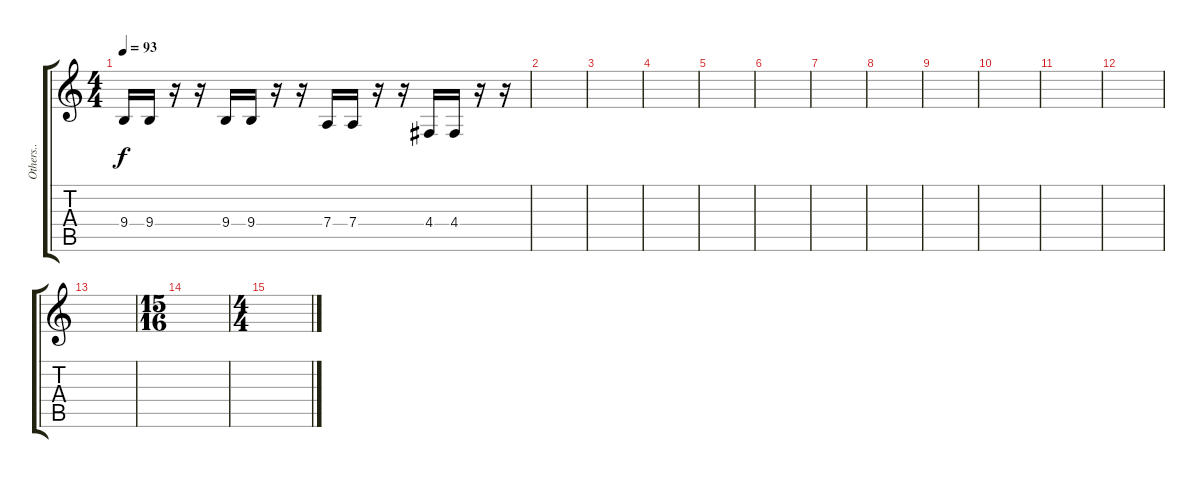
\track ("Others.." "Others..") {instrument cello}
\staff {score tabs}
\tuning (E4 B3 G3 D3 A2 D2) {hide}
\ts (4 4)
\tempo 93
\clef g2
\ks c
9.4.16{dy f} 9.4.16 r.16 r.16 9.4.16 9.4.16 r.16 r.16 7.4.16 7.4.16 r.16 r.16 4.4.16 4.4.16 r.16 r.16 |
|
|
|
|
|
|
|
|
|
|
|
|
\ts (15 16)
|
\ts (4 4)
